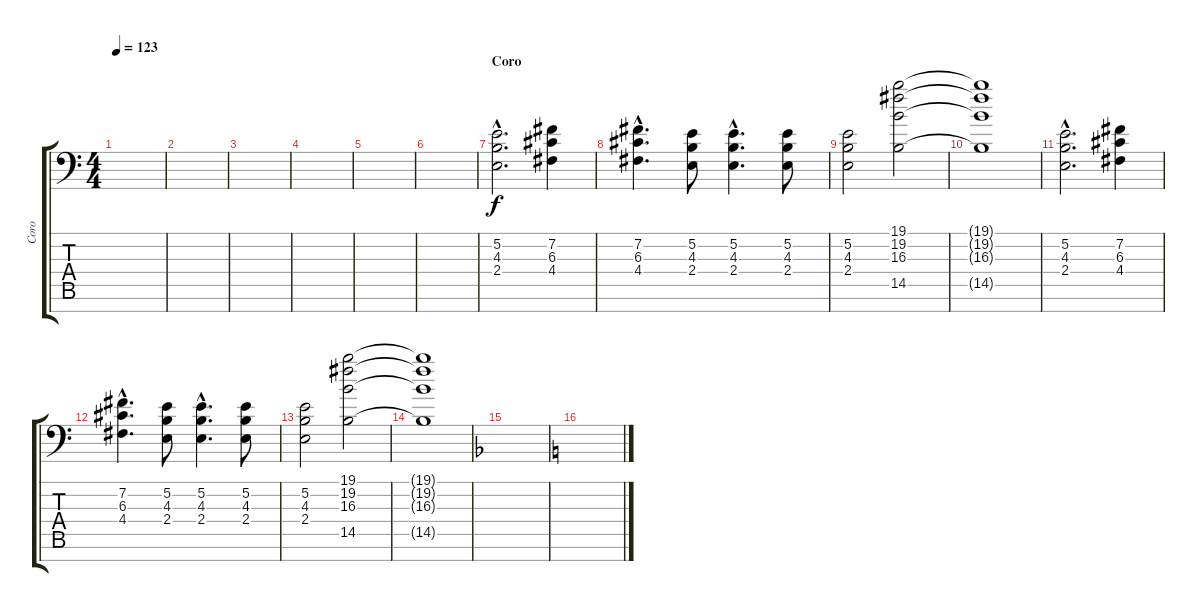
\track ("Coro" "Coro") {instrument choiraahs}
\staff {score tabs}
\tuning (E4 B3 G3 D3 A2 E2 C-1) {hide}
\ts (4 4)
\tempo 123
\clef f4
\ks c
|
|
|
|
|
|
\section ("" "Coro")
(5.2{hac} 4.3{hac} 2.4{hac}).2{d} (7.2 6.3 4.4).4 |
(7.2{hac} 6.3{hac} 4.4{hac}).4{d} (5.2 4.3 2.4).8 (5.2{hac} 4.3{hac} 2.4{hac}).4{d} (5.2 4.3 2.4).8 |
(5.2 4.3 2.4).2 (19.1 19.2 16.3 14.5).2 |
(19.1{t} 19.2{t} 16.3{t} 14.5{t}).1 |
(5.2{hac} 4.3{hac} 2.4{hac}).2{d} (7.2 6.3 4.4).4 |
(7.2{hac} 6.3{hac} 4.4{hac}).4{d} (5.2 4.3 2.4).8 (5.2{hac} 4.3{hac} 2.4{hac}).4{d} (5.2 4.3 2.4).8 |
(5.2 4.3 2.4).2 (19.1 19.2 16.3 14.5).2 |
(19.1{t} 19.2{t} 16.3{t} 14.5{t}).1 |
\ks dminor
|
\ks c
